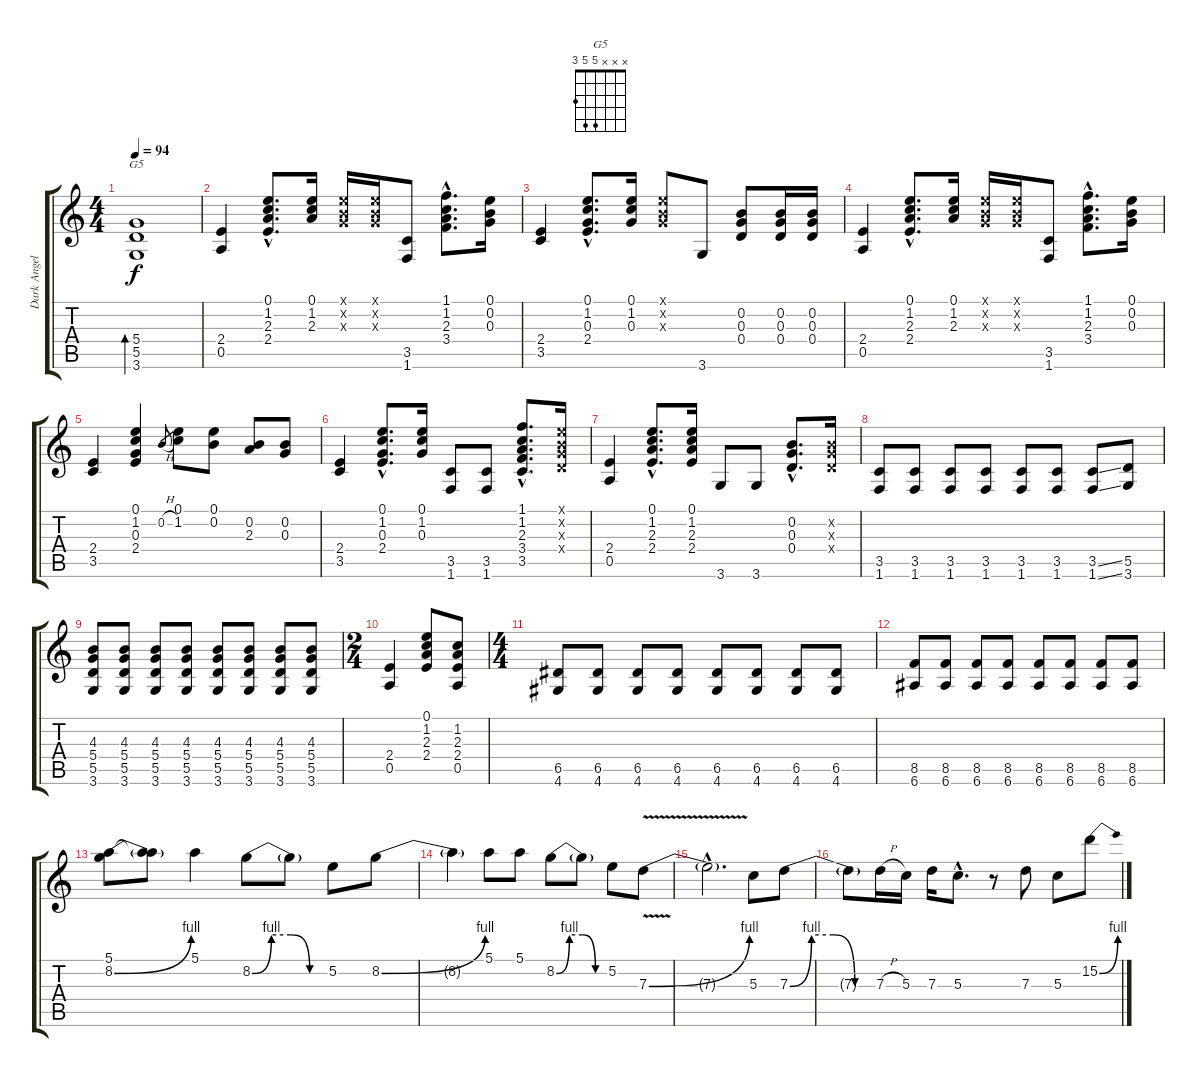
\track ("Dark Angel" "Dark Angel") {instrument acousticguitarnylon}
\staff {score tabs}
\tuning (E4 B3 G3 D3 A2 E2) {hide}
\chord ("G5" x x x 5 5 3)
\ts (4 4)
\tempo 94
\clef g2
\ks c
(5.4 5.5 3.6).1{bd 60 ch "G5" dy f} |
(2.4 0.5).4 (0.1{hac} 1.2{hac} 2.3{hac} 2.4{hac}).8{d} (0.1 1.2 2.3).16 (0.1{x} 0.2{x} 0.3{x}).16 (0.1{x} 0.2{x} 0.3{x}).16 (3.5 1.6).8 (1.1{hac} 1.2{hac} 2.3{hac} 3.4{hac}).8{d} (0.1 0.2 0.3).16 |
(2.4 3.5).4 (0.1{hac} 1.2{hac} 0.3{hac} 2.4{hac}).8{d} (0.1 1.2 0.3).16 (0.1{x} 0.2{x} 0.3{x}).8 3.6.8 (0.2 0.3 0.4).8 (0.2 0.3 0.4).16 (0.2 0.3 0.4).16 |
(2.4 0.5).4 (0.1{hac} 1.2{hac} 2.3{hac} 2.4{hac}).8{d} (0.1 1.2 2.3).16 (0.1{x} 0.2{x} 0.3{x}).16 (0.1{x} 0.2{x} 0.3{x}).16 (3.5 1.6).8 (1.1{hac} 1.2{hac} 2.3{hac} 3.4{hac}).8{d} (0.1 0.2 0.3).16 |
(2.4 3.5).4 (0.1 1.2 0.3 2.4).4 0.2{h}.8{gr} (0.1 1.2).8 (0.1 0.2).8 (0.2 2.3).8 (0.2 0.3).8 |
(2.4 3.5).4 (0.1{hac} 1.2{hac} 0.3{hac} 2.4{hac}).8{d} (0.1 1.2 0.3).16 (3.5 1.6).8 (3.5 1.6).8 (1.1{hac} 1.2{hac} 2.3{hac} 3.4{hac} 3.5{hac}).8{d} (0.1{x} 0.2{x} 0.3{x} 0.4{x}).16 |
(2.4 0.5).4 (0.1{hac} 1.2{hac} 2.3{hac} 2.4{hac}).8{d} (0.1 1.2 2.3 2.4).16 3.6.8 3.6.8 (0.2{hac} 0.3{hac} 0.4{hac}).8{d} (0.2{x} 0.3{x} 0.4{x}).16 |
(3.5 1.6).8 (3.5 1.6).8 (3.5 1.6).8 (3.5 1.6).8 (3.5 1.6).8 (3.5 1.6).8 (3.5{ss} 1.6{ss}).8 (5.5 3.6).8 |
(4.3 5.4 5.5 3.6).8 (4.3 5.4 5.5 3.6).8 (4.3 5.4 5.5 3.6).8 (4.3 5.4 5.5 3.6).8 (4.3 5.4 5.5 3.6).8 (4.3 5.4 5.5 3.6).8 (4.3 5.4 5.5 3.6).8 (4.3 5.4 5.5 3.6).8 |
\ts (2 4)
(2.4 0.5).4 (0.1 1.2 2.3 2.4).8 (1.2 2.3 2.4 0.5).8 |
\ts (4 4)
(6.5 4.6).8 (6.5 4.6).8 (6.5 4.6).8 (6.5 4.6).8 (6.5 4.6).8 (6.5 4.6).8 (6.5 4.6).8 (6.5 4.6).8 |
(8.5 6.6).8 (8.5 6.6).8 (8.5 6.6).8 (8.5 6.6).8 (8.5 6.6).8 (8.5 6.6).8 (8.5 6.6).8 (8.5 6.6).8 |
(5.1 8.2{be (bend 0 0 60 4)}).8{volume 15} (5.1{t} 8.2{t}).8 5.1.4 8.2{be (custom 0 0 15 4 30 4 45 0 60 0)}.8 8.2{t}.8 5.2.8 8.2{be (bend 0 0 60 4)}.8 |
8.2{t}.4 5.1.8 5.1.8 8.2{be (custom 0 0 15 4 30 4 45 0 60 0)}.8 8.2{t}.8 5.2.8 7.3{be (bend 0 0 60 4) v}.8 |
7.3{hac t}.2{d} 5.3.8 7.3{be (custom 0 0 15 4 30 4 45 0 60 0)}.8 |
7.3{t}.8 7.3{h}.16 5.3.16 7.3.16 5.3{hac}.8{d} r.8 7.3.8 5.3.8 15.2{be (bend 0 0 60 4)}.8
